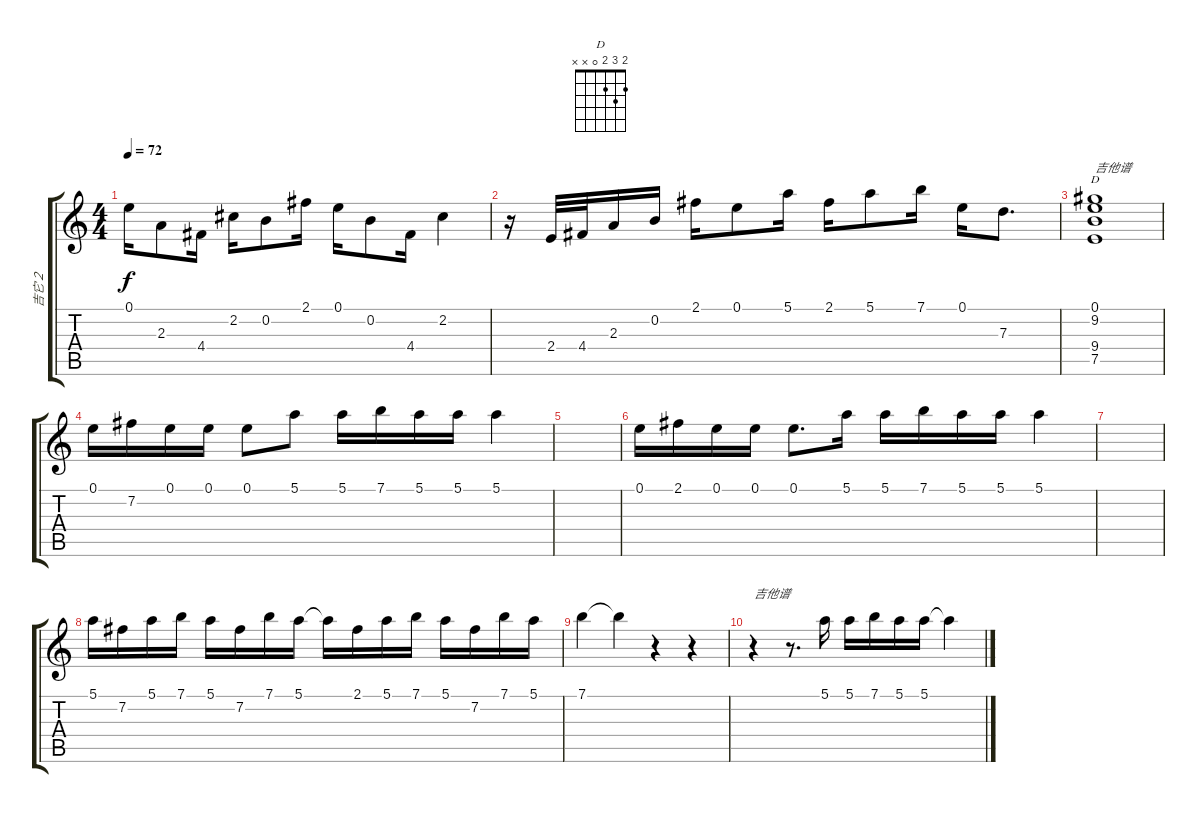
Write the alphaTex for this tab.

\track ("吉它２" "吉它２") {instrument overdrivenguitar}
\staff {score tabs}
\tuning (E4 B3 G3 D3 A2 E2) {hide}
\chord ("D" 2 3 2 0 x x)
\ts (4 4)
\tempo 72
\clef g2
\ks c
0.1.16{dy f} 2.3.8 4.4.16 2.2.16 0.2.8 2.1.16 0.1.16 0.2.8 4.4.16 2.2.4 |
r.16 2.4.32 4.4.32 2.3.16 0.2.16 2.1.16 0.1.8 5.1.16 2.1.16 5.1.8 7.1.16 0.1.16 7.3.8{d} |
(0.1 9.2 9.4 7.5).1{ch "D" txt "吉他谱"} |
0.1.16 7.2.16 0.1.16 0.1.16 0.1.8 5.1.8 5.1.16 7.1.16 5.1.16 5.1.16 5.1.4 |
|
0.1.16 2.1.16 0.1.16 0.1.16 0.1.8{d} 5.1.16 5.1.16 7.1.16 5.1.16 5.1.16 5.1.4 |
|
5.1.16 7.2.16 5.1.16 7.1.16 5.1.16 7.2.16 7.1.16 5.1.16 5.1{t}.16 2.1.16 5.1.16 7.1.16 5.1.16 7.2.16 7.1.16 5.1.16 |
7.1.4 7.1{t}.4 r.4 r.4 |
r.4{txt "吉他谱"} r.8{d} 5.1.16 5.1.16 7.1.16 5.1.16 5.1.16 5.1{t}.4
